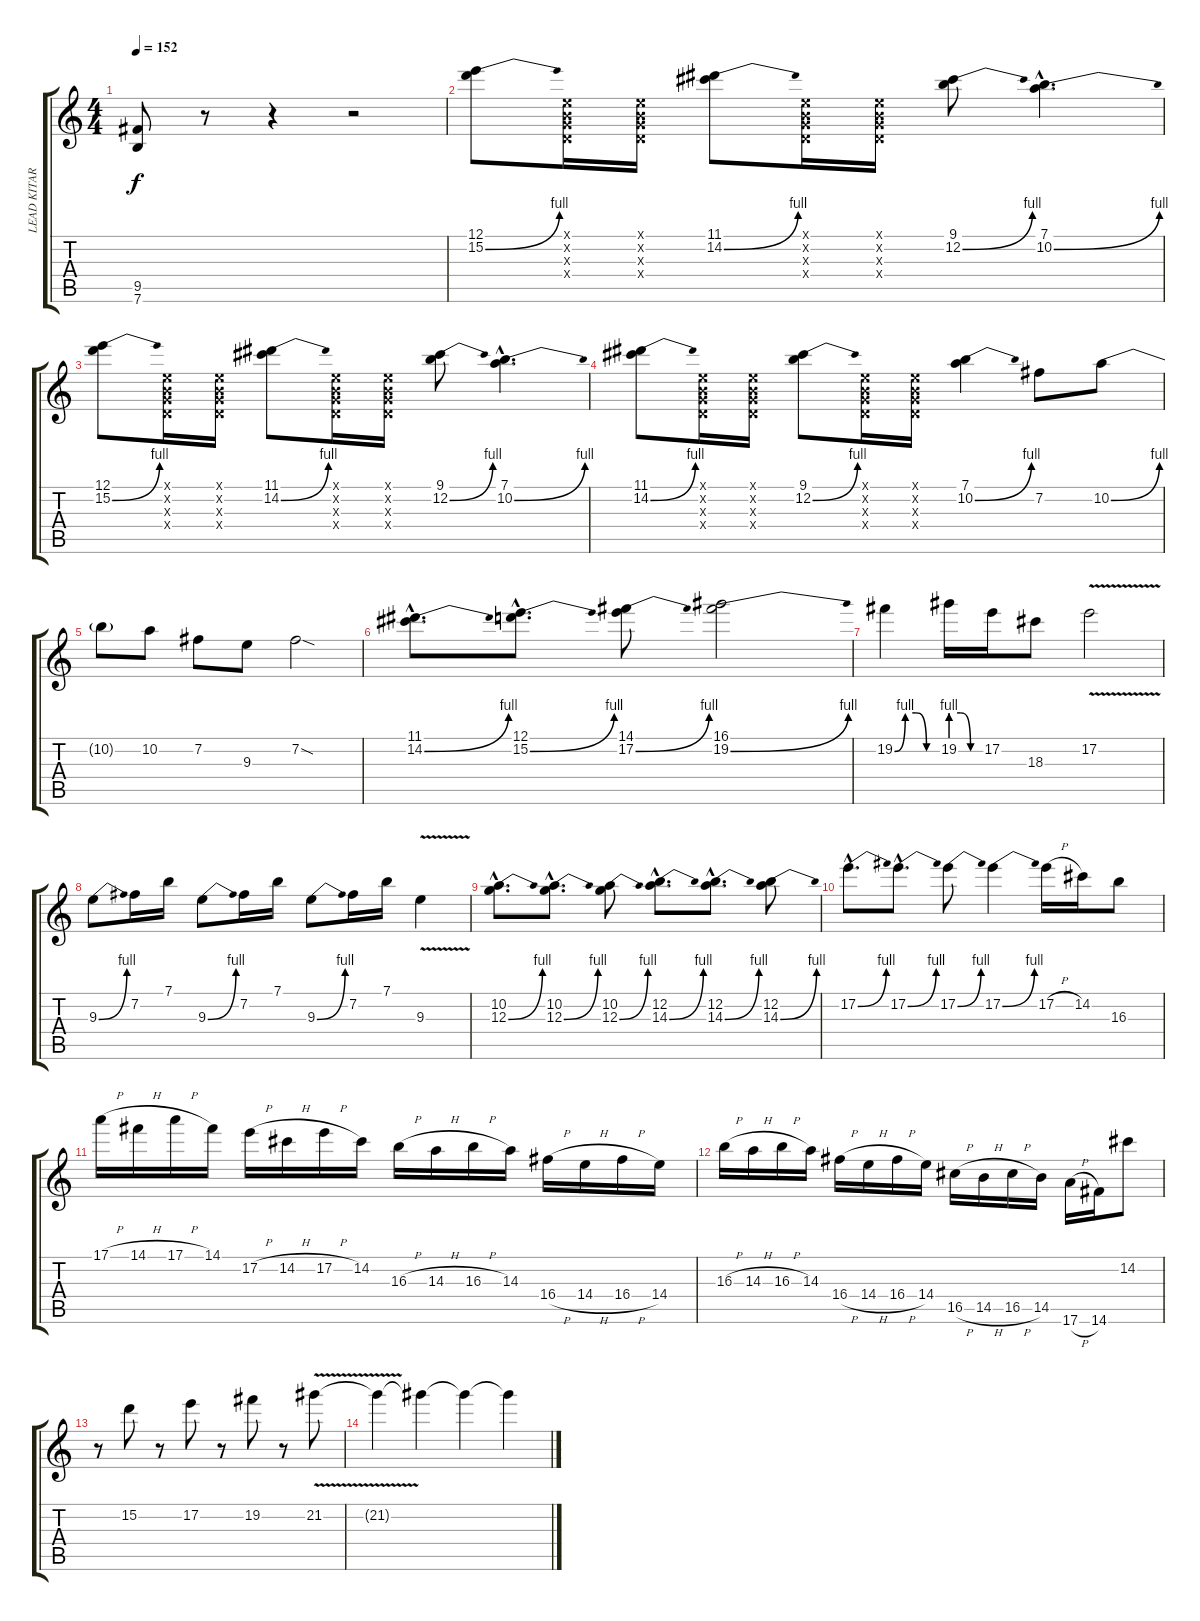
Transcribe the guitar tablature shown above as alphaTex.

\track ("LEAD KITARA " "LEAD KITAR") {instrument distortionguitar}
\staff {score tabs}
\tuning (E4 B3 G3 D3 A2 E2) {hide}
\ts (4 4)
\tempo 152
\clef g2
\ks c
(9.5 7.6).8{dy f} r.8 r.4 r.2 |
(12.1 15.2{be (bend 0 0 60 4)}).8{volume 16} (0.1{x} 0.2{x} 0.3{x} 0.4{x}).16 (0.1{x} 0.2{x} 0.3{x} 0.4{x}).16 (11.1 14.2{be (bend 0 0 60 4)}).8 (0.1{x} 0.2{x} 0.3{x} 0.4{x}).16 (0.1{x} 0.2{x} 0.3{x} 0.4{x}).16 (9.1 12.2{be (bend 0 0 60 4)}).8 (7.1{hac} 10.2{be (bend 0 0 60 4) hac}).4{d} |
(12.1 15.2{be (bend 0 0 60 4)}).8 (0.1{x} 0.2{x} 0.3{x} 0.4{x}).16 (0.1{x} 0.2{x} 0.3{x} 0.4{x}).16 (11.1 14.2{be (bend 0 0 60 4)}).8 (0.1{x} 0.2{x} 0.3{x} 0.4{x}).16 (0.1{x} 0.2{x} 0.3{x} 0.4{x}).16 (9.1 12.2{be (bend 0 0 60 4)}).8 (7.1{hac} 10.2{be (bend 0 0 60 4) hac}).4{d} |
(11.1 14.2{be (bend 0 0 60 4)}).8 (0.1{x} 0.2{x} 0.3{x} 0.4{x}).16 (0.1{x} 0.2{x} 0.3{x} 0.4{x}).16 (9.1 12.2{be (bend 0 0 60 4)}).8 (0.1{x} 0.2{x} 0.3{x} 0.4{x}).16 (0.1{x} 0.2{x} 0.3{x} 0.4{x}).16 (7.1 10.2{be (bend 0 0 60 4)}).4 7.2.8 10.2{be (bend 0 0 60 4)}.8 |
10.2{t}.8 10.2.8 7.2.8 9.3.8 7.2{sod}.2 |
(11.1{hac} 14.2{be (bend 0 0 60 4) hac}).8{d} (12.1{hac} 15.2{be (bend 0 0 60 4) hac}).8{d} (14.1 17.2{be (bend 0 0 60 4)}).8 (16.1 19.2{be (bend 0 0 60 4)}).2 |
19.2{be (custom 0 0 15 4 30 4 45 0 60 0)}.4 19.2{be (custom 0 4 20 4 40 0 60 0)}.16 17.2.16 18.3.8 17.2{v}.2 |
9.3{be (bend 0 0 60 4)}.8 7.2.16 7.1.16 9.3{be (bend 0 0 60 4)}.8 7.2.16 7.1.16 9.3{be (bend 0 0 60 4)}.8 7.2.16 7.1.16 9.3{v}.4 |
(10.2{hac} 12.3{be (bend 0 0 60 4) hac}).8{d} (10.2{hac} 12.3{be (bend 0 0 60 4) hac}).8{d} (10.2 12.3{be (bend 0 0 60 4)}).8 (12.2{hac} 14.3{be (bend 0 0 60 4) hac}).8{d} (12.2{hac} 14.3{be (bend 0 0 60 4) hac}).8{d} (12.2 14.3{be (bend 0 0 60 4)}).8 |
17.2{be (bend 0 0 60 4) hac}.8{d} 17.2{be (bend 0 0 60 4) hac}.8{d} 17.2{be (bend 0 0 60 4)}.8 17.2{be (bend 0 0 60 4)}.4 17.2{h}.16 14.2.16 16.3.8 |
17.1{h}.16 14.1{h}.16 17.1{h}.16 14.1.16 17.2{h}.16 14.2{h}.16 17.2{h}.16 14.2.16 16.3{h}.16 14.3{h}.16 16.3{h}.16 14.3.16 16.4{h}.16 14.4{h}.16 16.4{h}.16 14.4.16 |
16.3{h}.16 14.3{h}.16 16.3{h}.16 14.3.16 16.4{h}.16 14.4{h}.16 16.4{h}.16 14.4.16 16.5{h}.16 14.5{h}.16 16.5{h}.16 14.5.16 17.6{h}.16 14.6.16 14.2.8 |
r.8 15.2.8 r.8 17.2.8 r.8 19.2.8 r.8 21.2{v}.8 |
21.2{t}.4{volume 12} 21.2{t}.4{volume 10} 21.2{t}.4{volume 8} 21.2{t}.4{volume 6}
